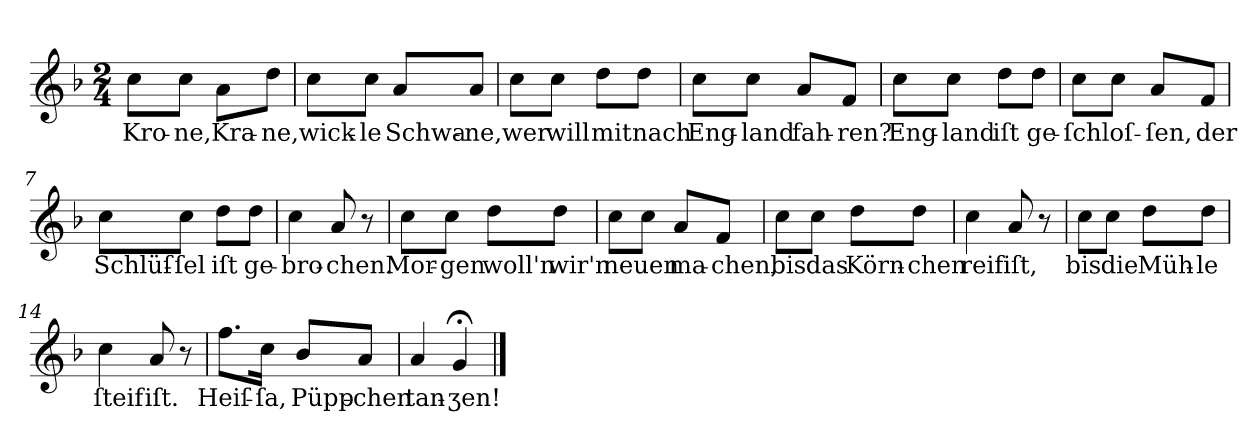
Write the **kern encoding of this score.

**kern	**text
*part1	*part1
*staff1	*staff1
*clefG2	*
*k[b-]	*
*F:	*
*M2/4	*
=1	=1
8cc\L	Kro-
8cc\J	-ne,
8a\L	Kra-
8dd\J	-ne,
=2	=2
8cc\L	wick-
8cc\J	-le
8a/L	Schwa-
8a/J	-ne,
=3	=3
8cc\L	wer
8cc\J	will
8dd\L	mit
8dd\J	nach
=4	=4
8cc\L	Eng-
8cc\J	-land
8a/L	fah-
8f/J	-ren?
=5	=5
8cc\L	Eng-
8cc\J	-land
8dd\L	iſt
8dd\J	ge-
=6	=6
8cc\L	-ſchloſ-
8cc\J	.
8a/L	-ſen,
8f/J	der
=7	=7
8cc\L	Schlüſ-
8cc\J	-ſel
8dd\L	iſt
8dd\J	ge-
=8	=8
4cc	-bro-
8a	-chen.
8r	.
=9	=9
8cc\L	Mor-
8cc\J	-gen
8dd\L	woll'n
8dd\J	wir'n
=10	=10
8cc\L	neuen
8cc\J	.
8a/L	ma-
8f/J	-chen,
=11	=11
8cc\L	bis
8cc\J	das
8dd\L	Körn-
8dd\J	-chen
=12	=12
4cc	reif
8a	iſt,
8r	.
=13	=13
8cc\L	bis
8cc\J	die
8dd\L	Müh-
8dd\J	-le
=14	=14
4cc	ſteif
8a	iſt.
8r	.
=15	=15
8.ff\L	Heiſ-
16cc\Jk	-ſa,
8b-/L	Püpp-
8a/J	-chen
=16	=16
4a	tan-
4g;<	-ʒen!
==	==
*-	*-
